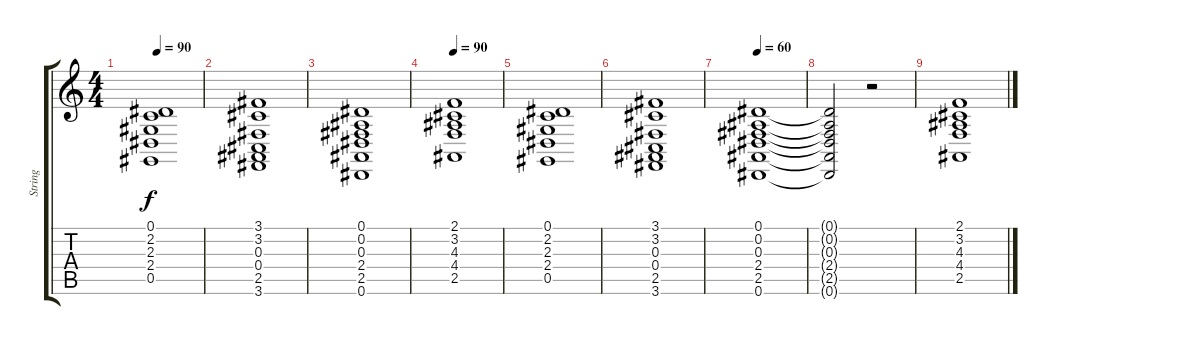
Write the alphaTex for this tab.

\track ("String" "String") {instrument synthstrings1}
\staff {score tabs}
\tuning (Eb4 Bb3 Gb3 Db3 Ab2 Eb2) {hide}
\ts (4 4)
\tempo 90
\clef g2
\ks c
(0.1 2.2 2.3 2.4 0.5).1{dy f} |
(3.1 3.2 0.3 0.4 2.5 3.6).1 |
(0.1 0.2 0.3 2.4 2.5 0.6).1 |
\tempo 90
(2.1 3.2 4.3 4.4 2.5).1 |
(0.1 2.2 2.3 2.4 0.5).1 |
(3.1 3.2 0.3 0.4 2.5 3.6).1 |
\tempo 60
(0.1 0.2 0.3 2.4 2.5 0.6).1 |
(0.1{t} 0.2{t} 0.3{t} 2.4{t} 2.5{t} 0.6{t}).2 r.2 |
(2.1 3.2 4.3 4.4 2.5).1
